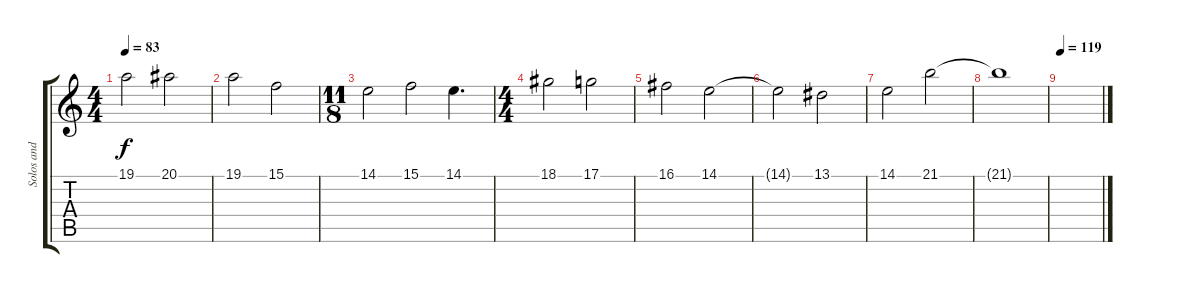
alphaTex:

\track ("Solos and Fills" "Solos and ") {instrument viola}
\staff {score tabs}
\tuning (D4 A3 F3 C3 G2 D2) {hide}
\ts (4 4)
\tempo 83
\clef g2
\ks c
19.1.2{dy f} 20.1.2 |
19.1.2 15.1.2 |
\ts (11 8)
14.1.2 15.1.2 14.1.4{d} |
\ts (4 4)
18.1.2 17.1.2 |
16.1.2 14.1.2 |
14.1{t}.2 13.1.2 |
14.1.2 21.1.2 |
21.1{t}.1 |
\tempo 119
